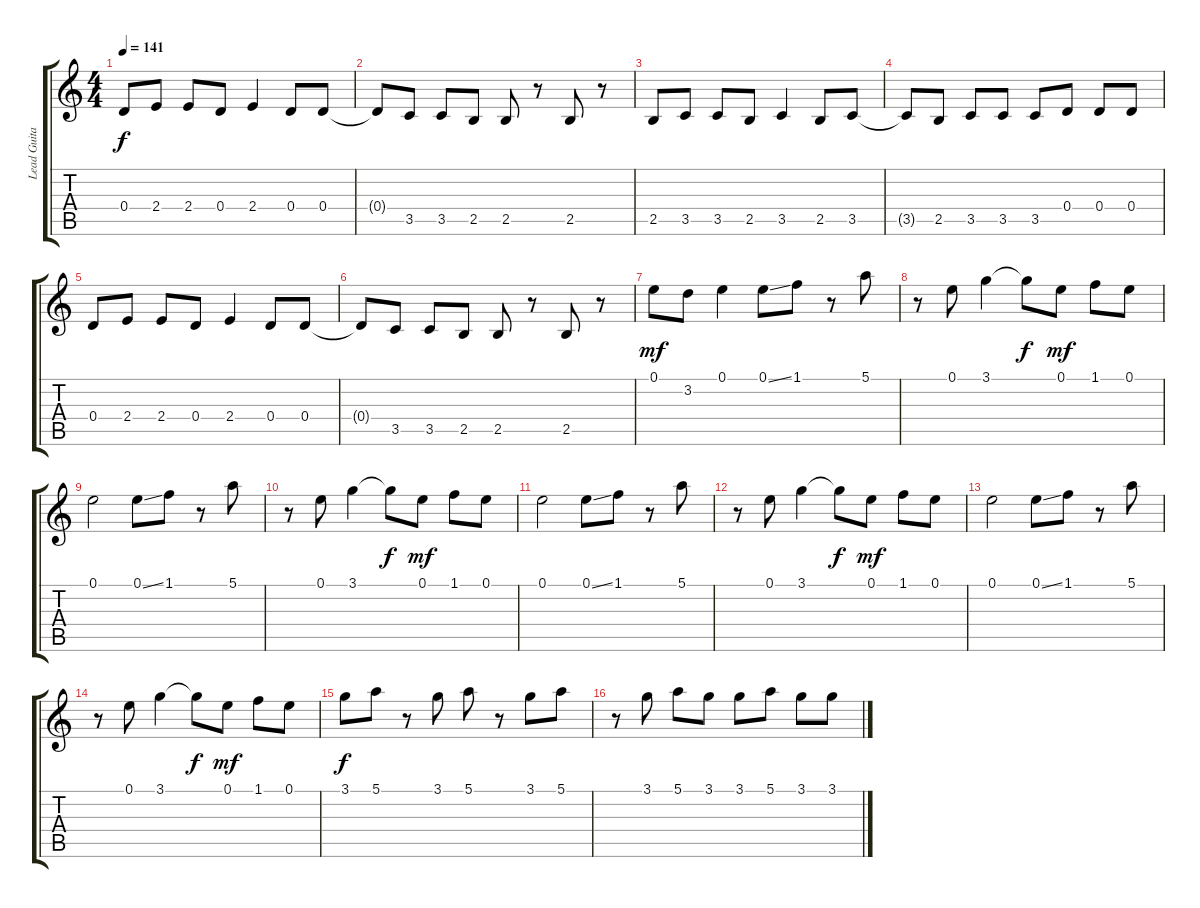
\track ("Lead Guitar 2" "Lead Guita") {instrument distortionguitar}
\staff {score tabs}
\tuning (E4 B3 G3 D3 A2 E2) {hide}
\ts (4 4)
\tempo 141
\clef g2
\ks c
0.4.8{dy f} 2.4.8 2.4.8 0.4.8 2.4.4 0.4.8 0.4.8 |
0.4{t}.8 3.5.8 3.5.8 2.5.8 2.5.8 r.8 2.5.8 r.8 |
2.5.8 3.5.8 3.5.8 2.5.8 3.5.4 2.5.8 3.5.8 |
3.5{t}.8 2.5.8 3.5.8 3.5.8 3.5.8 0.4.8 0.4.8 0.4.8 |
0.4.8 2.4.8 2.4.8 0.4.8 2.4.4 0.4.8 0.4.8 |
0.4{t}.8 3.5.8 3.5.8 2.5.8 2.5.8 r.8 2.5.8 r.8 |
0.1.8{dy mf} 3.2.8 0.1.4 0.1{ss}.8 1.1.8 r.8 5.1.8 |
r.8 0.1.8 3.1.4 3.1{t}.8{dy f} 0.1.8{dy mf} 1.1.8 0.1.8 |
0.1.2 0.1{ss}.8 1.1.8 r.8 5.1.8 |
r.8 0.1.8 3.1.4 3.1{t}.8{dy f} 0.1.8{dy mf} 1.1.8 0.1.8 |
0.1.2 0.1{ss}.8 1.1.8 r.8 5.1.8 |
r.8 0.1.8 3.1.4 3.1{t}.8{dy f} 0.1.8{dy mf} 1.1.8 0.1.8 |
0.1.2 0.1{ss}.8 1.1.8 r.8 5.1.8 |
r.8 0.1.8 3.1.4 3.1{t}.8{dy f} 0.1.8{dy mf} 1.1.8 0.1.8 |
3.1.8{dy f} 5.1.8 r.8 3.1.8 5.1.8 r.8 3.1.8 5.1.8 |
r.8 3.1.8 5.1.8 3.1.8 3.1.8 5.1.8 3.1.8 3.1.8
